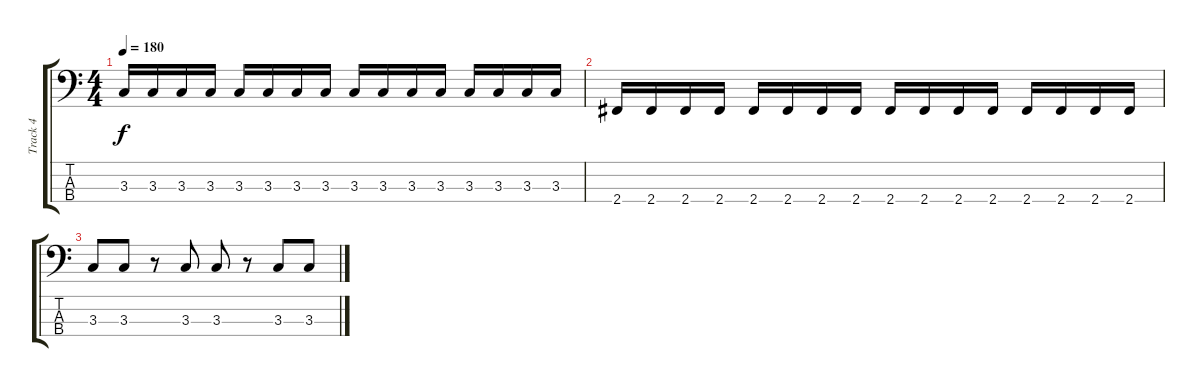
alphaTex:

\track ("Track 4" "Track 4") {instrument electricbasspick}
\staff {score tabs}
\tuning (G2 D2 A1 E1) {hide}
\ts (4 4)
\tempo 180
\clef f4
\ks c
3.3.16{dy f} 3.3.16 3.3.16 3.3.16 3.3.16 3.3.16 3.3.16 3.3.16 3.3.16 3.3.16 3.3.16 3.3.16 3.3.16 3.3.16 3.3.16 3.3.16 |
2.4.16 2.4.16 2.4.16 2.4.16 2.4.16 2.4.16 2.4.16 2.4.16 2.4.16 2.4.16 2.4.16 2.4.16 2.4.16 2.4.16 2.4.16 2.4.16 |
3.3.8 3.3.8 r.8 3.3.8 3.3.8 r.8 3.3.8 3.3.8
